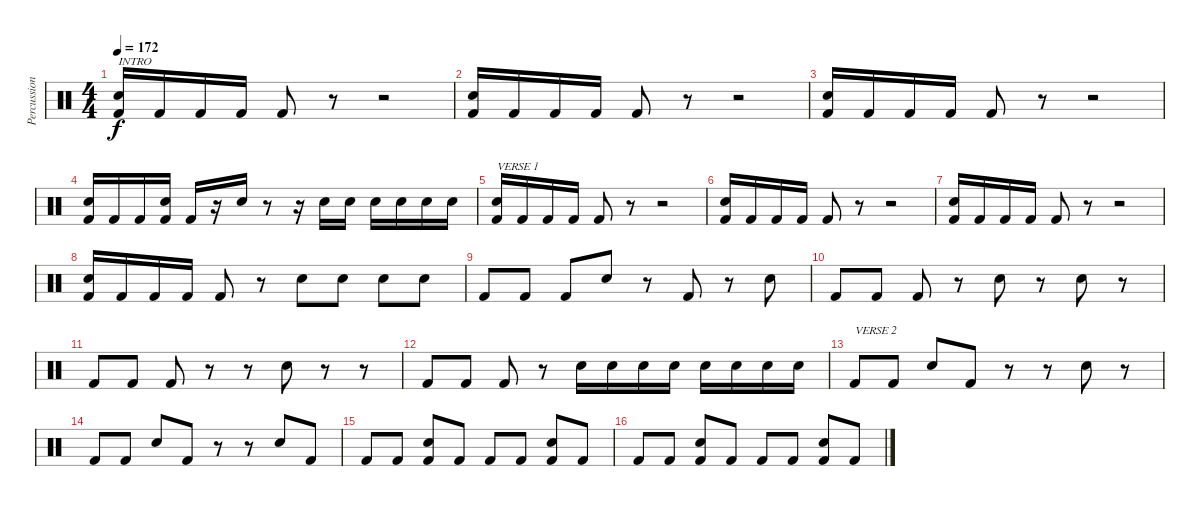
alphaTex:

\track ("Percussions" "Percussion") {instrument percussion}
\staff {score}
\articulation defaults
\ts (4 4)
\tempo 172
\clef neutral
\ks c
("Snare (hit) 2" "Kick (hit) 2").16{txt "INTRO" dy f} "Kick (hit) 2".16 "Kick (hit) 2".16 "Kick (hit) 2".16 "Kick (hit) 2".8 r.8 r.2 |
("Snare (hit) 2" "Kick (hit) 2").16 "Kick (hit) 2".16 "Kick (hit) 2".16 "Kick (hit) 2".16 "Kick (hit) 2".8 r.8 r.2 |
("Snare (hit) 2" "Kick (hit) 2").16 "Kick (hit) 2".16 "Kick (hit) 2".16 "Kick (hit) 2".16 "Kick (hit) 2".8 r.8 r.2 |
("Snare (hit) 2" "Kick (hit) 2").16 "Kick (hit) 2".16 "Kick (hit) 2".16 ("Snare (hit) 2" "Kick (hit) 2").16 "Kick (hit) 2".16 r.16 "Snare (hit) 2".16 r.8 r.16 "Snare (hit) 2".16 "Snare (hit) 2".16 "Snare (hit) 2".16 "Snare (hit) 2".16 "Snare (hit) 2".16 "Snare (hit) 2".16 |
("Snare (hit) 2" "Kick (hit) 2").16{txt "VERSE 1"} "Kick (hit) 2".16 "Kick (hit) 2".16 "Kick (hit) 2".16 "Kick (hit) 2".8 r.8 r.2 |
("Snare (hit) 2" "Kick (hit) 2").16 "Kick (hit) 2".16 "Kick (hit) 2".16 "Kick (hit) 2".16 "Kick (hit) 2".8 r.8 r.2 |
("Snare (hit) 2" "Kick (hit) 2").16 "Kick (hit) 2".16 "Kick (hit) 2".16 "Kick (hit) 2".16 "Kick (hit) 2".8 r.8 r.2 |
("Snare (hit) 2" "Kick (hit) 2").16 "Kick (hit) 2".16 "Kick (hit) 2".16 "Kick (hit) 2".16 "Kick (hit) 2".8 r.8 "Snare (hit) 2".8 "Snare (hit) 2".8 "Snare (hit) 2".8 "Snare (hit) 2".8 |
"Kick (hit) 2".8 "Kick (hit) 2".8 "Kick (hit) 2".8 "Snare (hit) 2".8 r.8 "Kick (hit) 2".8 r.8 "Snare (hit) 2".8 |
"Kick (hit) 2".8 "Kick (hit) 2".8 "Kick (hit) 2".8 r.8 "Snare (hit) 2".8 r.8 "Snare (hit) 2".8 r.8 |
"Kick (hit) 2".8 "Kick (hit) 2".8 "Kick (hit) 2".8 r.8 r.8 "Snare (hit) 2".8 r.8 r.8 |
"Kick (hit) 2".8 "Kick (hit) 2".8 "Kick (hit) 2".8 r.8 "Snare (hit) 2".16 "Snare (hit) 2".16 "Snare (hit) 2".16 "Snare (hit) 2".16 "Snare (hit) 2".16 "Snare (hit) 2".16 "Snare (hit) 2".16 "Snare (hit) 2".16 |
"Kick (hit) 2".8{txt "VERSE 2"} "Kick (hit) 2".8 "Snare (hit) 2".8 "Kick (hit) 2".8 r.8 r.8 "Snare (hit) 2".8 r.8 |
"Kick (hit) 2".8 "Kick (hit) 2".8 "Snare (hit) 2".8 "Kick (hit) 2".8 r.8 r.8 "Snare (hit) 2".8 "Kick (hit) 2".8 |
"Kick (hit) 2".8 "Kick (hit) 2".8 ("Snare (hit) 2" "Kick (hit) 2").8 "Kick (hit) 2".8 "Kick (hit) 2".8 "Kick (hit) 2".8 ("Snare (hit) 2" "Kick (hit) 2").8 "Kick (hit) 2".8 |
"Kick (hit) 2".8 "Kick (hit) 2".8 ("Snare (hit) 2" "Kick (hit) 2").8 "Kick (hit) 2".8 "Kick (hit) 2".8 "Kick (hit) 2".8 ("Snare (hit) 2" "Kick (hit) 2").8 "Kick (hit) 2".8
